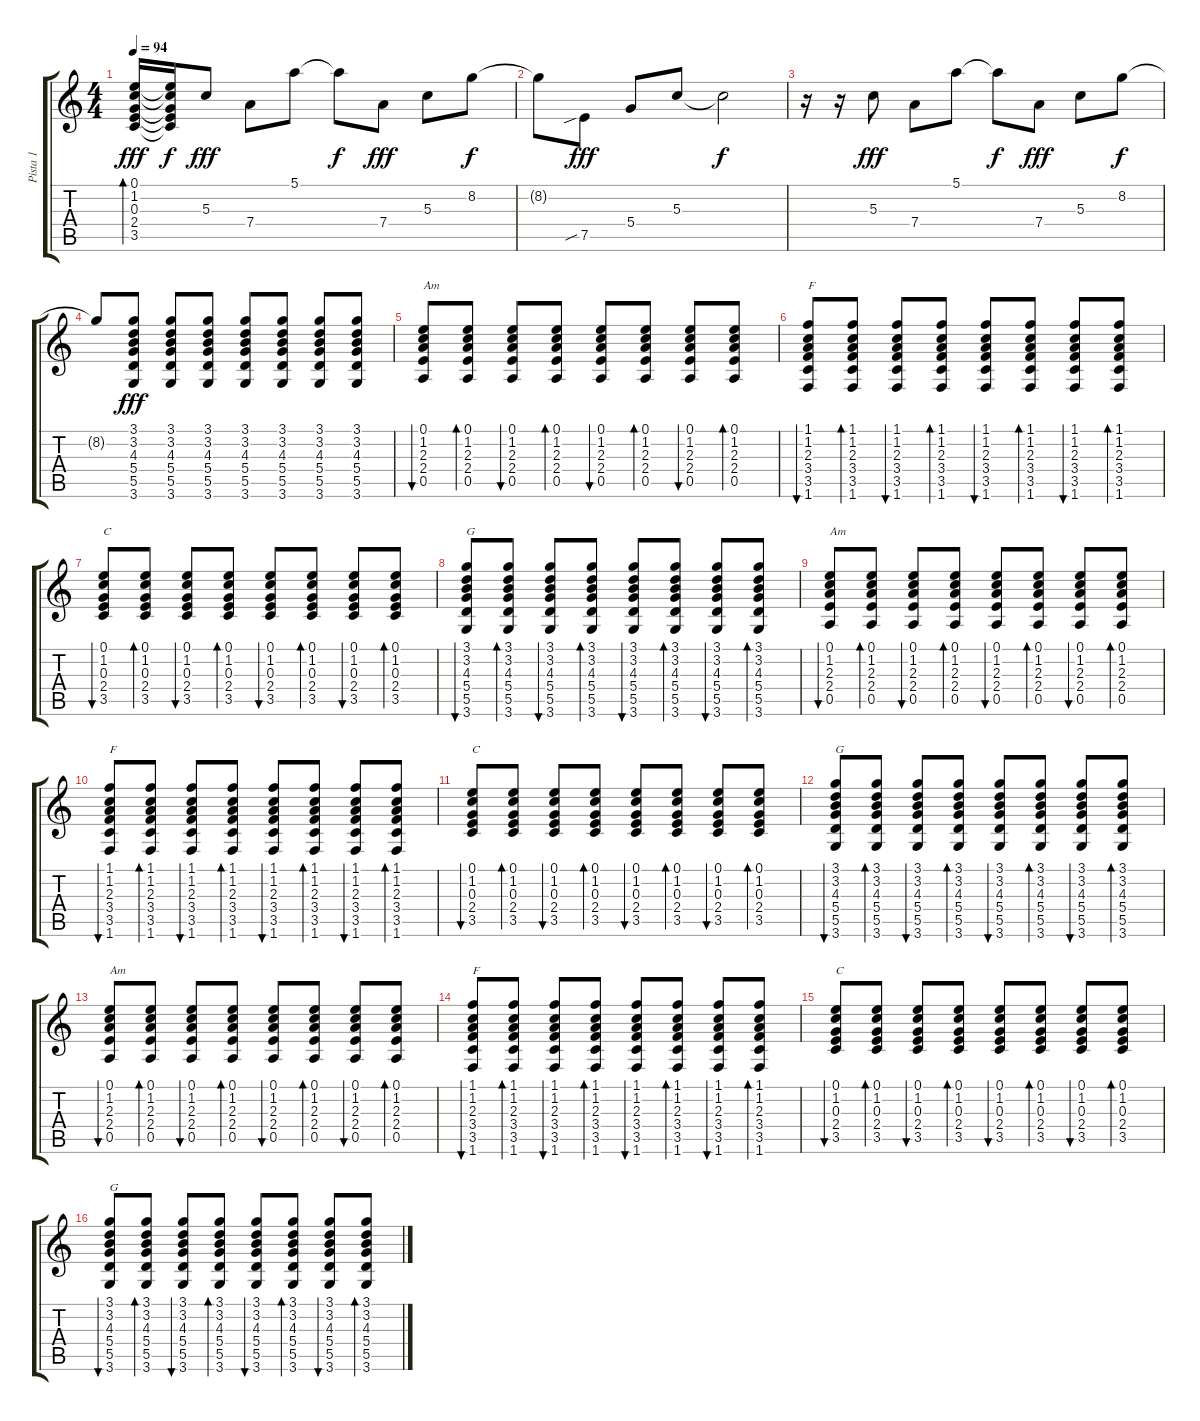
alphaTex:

\track ("Pista 1" "Pista 1") {instrument electricguitarjazz}
\staff {score tabs}
\tuning (E4 B3 G3 D3 A2 E2) {hide}
\ts (4 4)
\tempo 94
\clef g2
\ks c
(0.1 1.2 0.3 2.4 3.5).16{bd 120 dy fff} (0.1{t} 1.2{t} 0.3{t} 2.4{t} 3.5{t}).16{dy f} 5.3.8{dy fff volume 9} 7.4.8 5.1.8 5.1{t}.8{dy f} 7.4.8{dy fff} 5.3.8 8.2.8{dy f} |
8.2{t}.8 7.5{sib}.8{dy fff} 5.4.8 5.3.8 5.3{t}.2{dy f} |
r.16 r.16 5.3.8{dy fff volume 9} 7.4.8 5.1.8 5.1{t}.8{dy f} 7.4.8{dy fff} 5.3.8 8.2.8{dy f} |
8.2{t}.8 (3.1 3.2 4.3 5.4 5.5 3.6).8{dy fff} (3.1 3.2 4.3 5.4 5.5 3.6).8 (3.1 3.2 4.3 5.4 5.5 3.6).8 (3.1 3.2 4.3 5.4 5.5 3.6).8 (3.1 3.2 4.3 5.4 5.5 3.6).8 (3.1 3.2 4.3 5.4 5.5 3.6).8 (3.1 3.2 4.3 5.4 5.5 3.6).8 |
(0.1 1.2 2.3 2.4 0.5).8{bu 30 txt "Am"} (0.1 1.2 2.3 2.4 0.5).8{bd 30} (0.1 1.2 2.3 2.4 0.5).8{bu 30} (0.1 1.2 2.3 2.4 0.5).8{bd 30} (0.1 1.2 2.3 2.4 0.5).8{bu 30} (0.1 1.2 2.3 2.4 0.5).8{bd 30} (0.1 1.2 2.3 2.4 0.5).8{bu 30} (0.1 1.2 2.3 2.4 0.5).8{bd 30} |
(1.1 1.2 2.3 3.4 3.5 1.6).8{bu 30 txt "F"} (1.1 1.2 2.3 3.4 3.5 1.6).8{bd 30} (1.1 1.2 2.3 3.4 3.5 1.6).8{bu 30} (1.1 1.2 2.3 3.4 3.5 1.6).8{bd 30} (1.1 1.2 2.3 3.4 3.5 1.6).8{bu 30} (1.1 1.2 2.3 3.4 3.5 1.6).8{bd 30} (1.1 1.2 2.3 3.4 3.5 1.6).8{bu 30} (1.1 1.2 2.3 3.4 3.5 1.6).8{bd 30} |
(0.1 1.2 0.3 2.4 3.5).8{bu 30 txt "C"} (0.1 1.2 0.3 2.4 3.5).8{bd 30} (0.1 1.2 0.3 2.4 3.5).8{bu 30} (0.1 1.2 0.3 2.4 3.5).8{bd 30} (0.1 1.2 0.3 2.4 3.5).8{bu 30} (0.1 1.2 0.3 2.4 3.5).8{bd 30} (0.1 1.2 0.3 2.4 3.5).8{bu 30} (0.1 1.2 0.3 2.4 3.5).8{bd 30} |
(3.1 3.2 4.3 5.4 5.5 3.6).8{bu 30 txt "G"} (3.1 3.2 4.3 5.4 5.5 3.6).8{bd 30} (3.1 3.2 4.3 5.4 5.5 3.6).8{bu 30} (3.1 3.2 4.3 5.4 5.5 3.6).8{bd 30} (3.1 3.2 4.3 5.4 5.5 3.6).8{bu 30} (3.1 3.2 4.3 5.4 5.5 3.6).8{bd 30} (3.1 3.2 4.3 5.4 5.5 3.6).8{bu 30} (3.1 3.2 4.3 5.4 5.5 3.6).8{bd 30} |
(0.1 1.2 2.3 2.4 0.5).8{bu 30 txt "Am"} (0.1 1.2 2.3 2.4 0.5).8{bd 30} (0.1 1.2 2.3 2.4 0.5).8{bu 30} (0.1 1.2 2.3 2.4 0.5).8{bd 30} (0.1 1.2 2.3 2.4 0.5).8{bu 30} (0.1 1.2 2.3 2.4 0.5).8{bd 30} (0.1 1.2 2.3 2.4 0.5).8{bu 30} (0.1 1.2 2.3 2.4 0.5).8{bd 30} |
(1.1 1.2 2.3 3.4 3.5 1.6).8{bu 30 txt "F"} (1.1 1.2 2.3 3.4 3.5 1.6).8{bd 30} (1.1 1.2 2.3 3.4 3.5 1.6).8{bu 30} (1.1 1.2 2.3 3.4 3.5 1.6).8{bd 30} (1.1 1.2 2.3 3.4 3.5 1.6).8{bu 30} (1.1 1.2 2.3 3.4 3.5 1.6).8{bd 30} (1.1 1.2 2.3 3.4 3.5 1.6).8{bu 30} (1.1 1.2 2.3 3.4 3.5 1.6).8{bd 30} |
(0.1 1.2 0.3 2.4 3.5).8{bu 30 txt "C"} (0.1 1.2 0.3 2.4 3.5).8{bd 30} (0.1 1.2 0.3 2.4 3.5).8{bu 30} (0.1 1.2 0.3 2.4 3.5).8{bd 30} (0.1 1.2 0.3 2.4 3.5).8{bu 30} (0.1 1.2 0.3 2.4 3.5).8{bd 30} (0.1 1.2 0.3 2.4 3.5).8{bu 30} (0.1 1.2 0.3 2.4 3.5).8{bd 30} |
(3.1 3.2 4.3 5.4 5.5 3.6).8{bu 30 txt "G"} (3.1 3.2 4.3 5.4 5.5 3.6).8{bd 30} (3.1 3.2 4.3 5.4 5.5 3.6).8{bu 30} (3.1 3.2 4.3 5.4 5.5 3.6).8{bd 30} (3.1 3.2 4.3 5.4 5.5 3.6).8{bu 30} (3.1 3.2 4.3 5.4 5.5 3.6).8{bd 30} (3.1 3.2 4.3 5.4 5.5 3.6).8{bu 30} (3.1 3.2 4.3 5.4 5.5 3.6).8{bd 30} |
(0.1 1.2 2.3 2.4 0.5).8{bu 30 txt "Am"} (0.1 1.2 2.3 2.4 0.5).8{bd 30} (0.1 1.2 2.3 2.4 0.5).8{bu 30} (0.1 1.2 2.3 2.4 0.5).8{bd 30} (0.1 1.2 2.3 2.4 0.5).8{bu 30} (0.1 1.2 2.3 2.4 0.5).8{bd 30} (0.1 1.2 2.3 2.4 0.5).8{bu 30} (0.1 1.2 2.3 2.4 0.5).8{bd 30} |
(1.1 1.2 2.3 3.4 3.5 1.6).8{bu 30 txt "F"} (1.1 1.2 2.3 3.4 3.5 1.6).8{bd 30} (1.1 1.2 2.3 3.4 3.5 1.6).8{bu 30} (1.1 1.2 2.3 3.4 3.5 1.6).8{bd 30} (1.1 1.2 2.3 3.4 3.5 1.6).8{bu 30} (1.1 1.2 2.3 3.4 3.5 1.6).8{bd 30} (1.1 1.2 2.3 3.4 3.5 1.6).8{bu 30} (1.1 1.2 2.3 3.4 3.5 1.6).8{bd 30} |
(0.1 1.2 0.3 2.4 3.5).8{bu 30 txt "C"} (0.1 1.2 0.3 2.4 3.5).8{bd 30} (0.1 1.2 0.3 2.4 3.5).8{bu 30} (0.1 1.2 0.3 2.4 3.5).8{bd 30} (0.1 1.2 0.3 2.4 3.5).8{bu 30} (0.1 1.2 0.3 2.4 3.5).8{bd 30} (0.1 1.2 0.3 2.4 3.5).8{bu 30} (0.1 1.2 0.3 2.4 3.5).8{bd 30} |
(3.1 3.2 4.3 5.4 5.5 3.6).8{bu 30 txt "G"} (3.1 3.2 4.3 5.4 5.5 3.6).8{bd 30} (3.1 3.2 4.3 5.4 5.5 3.6).8{bu 30} (3.1 3.2 4.3 5.4 5.5 3.6).8{bd 30} (3.1 3.2 4.3 5.4 5.5 3.6).8{bu 30} (3.1 3.2 4.3 5.4 5.5 3.6).8{bd 30} (3.1 3.2 4.3 5.4 5.5 3.6).8{bu 30} (3.1 3.2 4.3 5.4 5.5 3.6).8{bd 30}
